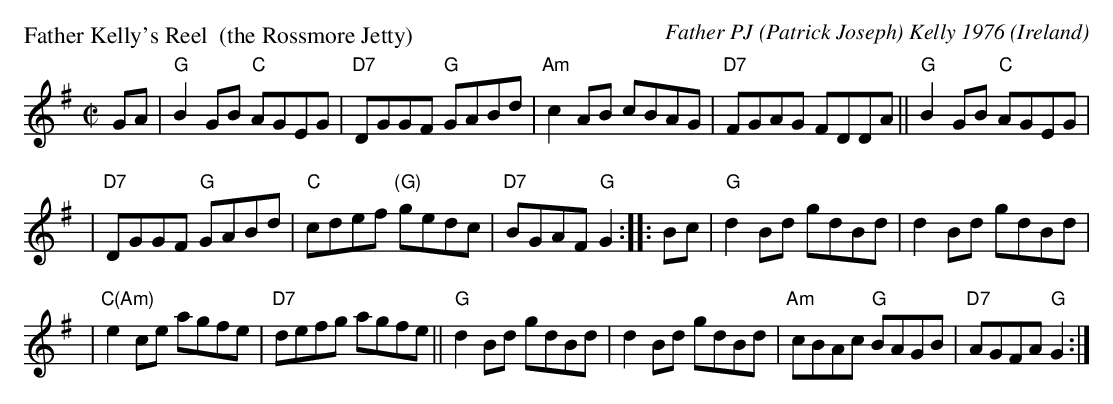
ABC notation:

X:1
P: Father Kelly's Reel  (the Rossmore Jetty)
C: Father PJ (Patrick Joseph) Kelly 1976
O: Ireland
M: C|
L: 1/8
K: G
GA \
| "G"B2GB "C"AGEG | "D7"DGGF "G"GABd | "Am"c2AB cBAG | "D7"FGAG FDDA || "G"B2GB "C"AGEG |
| "D7"DGGF "G"GABd | "C"cdef "(G)"gedc | "D7"BGAF "G"G2 :: Bc | "G"d2Bd gdBd | d2Bd gdBd |
| "C(Am)"e2ce agfe | "D7"defg agfe || "G"d2Bd gdBd | d2Bd gdBd | "Am"cBAc "G"BAGB | "D7"AGFA "G"G2 :|
